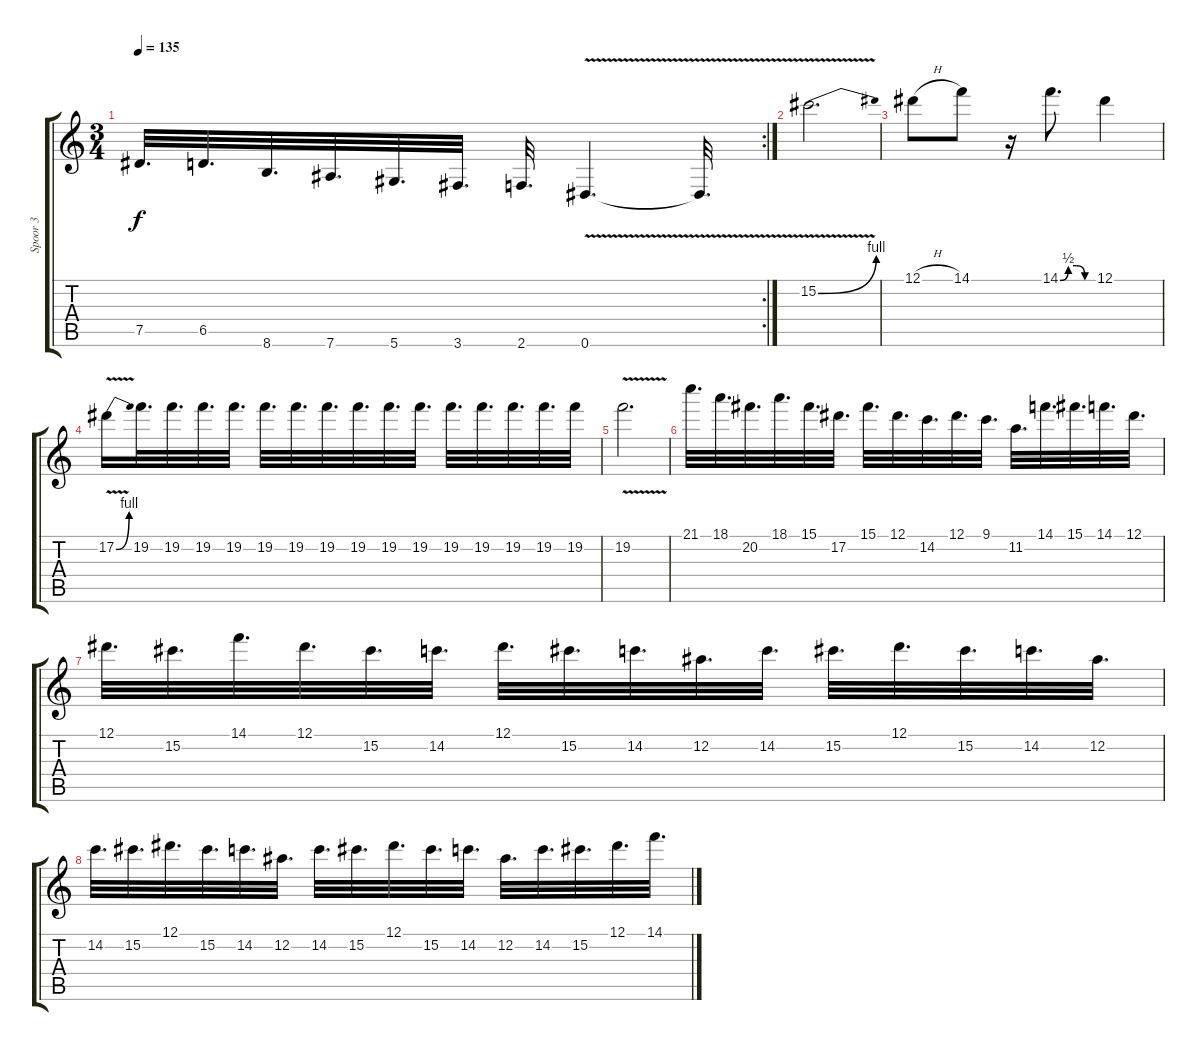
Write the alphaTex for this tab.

\track ("Spoor 3" "Spoor 3") {instrument overdrivenguitar}
\staff {score tabs}
\tuning (Eb4 Bb3 Gb3 Db3 Ab2 Eb2) {hide}
\rc 2
\ts (3 4)
\tempo 135
\clef g2
\ks c
7.5.32{d dy f} 6.5.32{d} 8.6.32{d} 7.6.32{d} 5.6.32{d} 3.6.32{d} 2.6.32{d} 0.6{v}.4{d} 0.6{t}.32{d} |
15.2{be (bend 0 0 60 4) v}.2{d} |
12.1{h}.8 14.1.8 r.16 14.1{be (custom 0 0 15 2 30 2 45 0 60 0)}.8{d} 12.1.4 |
17.2{be (bend 0 0 60 4) v}.16 19.2.32{d} 19.2.32{d} 19.2.32{d} 19.2.32{d} 19.2.32{d} 19.2.32{d} 19.2.32{d} 19.2.32{d} 19.2.32{d} 19.2.32{d} 19.2.32{d} 19.2.32{d} 19.2.32{d} 19.2.32{d} 19.2.32 |
19.2{v}.2{d} |
21.1.32{d} 18.1.32{d} 20.2.32{d} 18.1.32{d} 15.1.32{d} 17.2.32{d} 15.1.32{d} 12.1.32{d} 14.2.32{d} 12.1.32{d} 9.1.32{d} 11.2.32{d} 14.1.32{d} 15.1.32{d} 14.1.32{d} 12.1.32{d} |
12.1.32{d} 15.2.32{d} 14.1.32{d} 12.1.32{d} 15.2.32{d} 14.2.32{d} 12.1.32{d} 15.2.32{d} 14.2.32{d} 12.2.32{d} 14.2.32{d} 15.2.32{d} 12.1.32{d} 15.2.32{d} 14.2.32{d} 12.2.32{d} |
14.2.32{d} 15.2.32{d} 12.1.32{d} 15.2.32{d} 14.2.32{d} 12.2.32{d} 14.2.32{d} 15.2.32{d} 12.1.32{d} 15.2.32{d} 14.2.32{d} 12.2.32{d} 14.2.32{d} 15.2.32{d} 12.1.32{d} 14.1.32{d}
